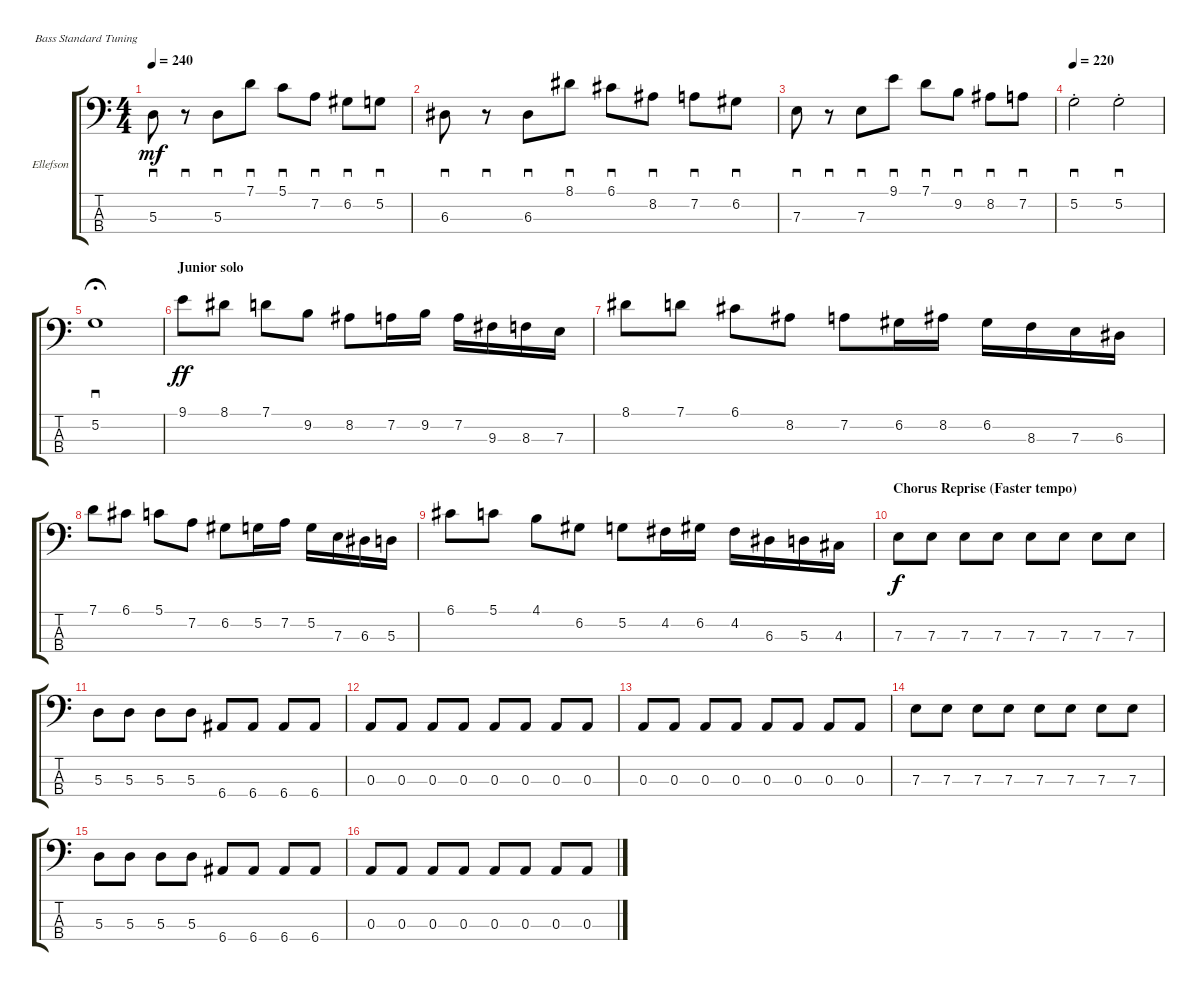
\bracketExtendMode groupsimilarinstruments
\firstSystemTrackNameOrientation horizontal
\otherSystemsTrackNameOrientation horizontal
\track ("David Ellefson" "Ellefson") {instrument electricbasspick}
\staff {score tabs}
\tuning (G2 D2 A1 E1)
\ts (4 4)
\tempo 240
\clef f4
\ks c
5.3.8{sd dy mf} r.8{sd} 5.3.8{sd} 7.1.8{sd} 5.1.8{sd} 7.2.8{sd} 6.2.8{sd} 5.2.8{sd} |
6.3.8{sd} r.8{sd} 6.3.8{sd} 8.1.8{sd} 6.1.8{sd} 8.2.8{sd} 7.2.8{sd} 6.2.8{sd} |
7.3.8{sd} r.8{sd} 7.3.8{sd} 9.1.8{sd} 7.1.8{sd} 9.2.8{sd} 8.2.8{sd} 7.2.8{sd} |
\tempo 220
5.2{st}.2{sd} 5.2{st}.2{sd} |
5.2.1{sd fermata (medium 0.8)} |
\section ("" "Junior solo")
9.1.8{dy ff} 8.1.8 7.1.8 9.2.8 8.2.8 7.2.16 9.2.16 7.2.16 9.3.16 8.3.16 7.3.16 |
8.1.8 7.1.8 6.1.8 8.2.8 7.2.8 6.2.16 8.2.16 6.2.16 8.3.16 7.3.16 6.3.16 |
7.1.8 6.1.8 5.1.8 7.2.8 6.2.8 5.2.16 7.2.16 5.2.16 7.3.16 6.3.16 5.3.16 |
6.1.8 5.1.8 4.1.8 6.2.8 5.2.8 4.2.16 6.2.16 4.2.16 6.3.16 5.3.16 4.3.16 |
\section ("" "Chorus Reprise (Faster tempo)")
7.3.8{dy f} 7.3.8 7.3.8 7.3.8 7.3.8 7.3.8 7.3.8 7.3.8 |
5.3.8 5.3.8 5.3.8 5.3.8 6.4.8 6.4.8 6.4.8 6.4.8 |
0.3.8 0.3.8 0.3.8 0.3.8 0.3.8 0.3.8 0.3.8 0.3.8 |
0.3.8 0.3.8 0.3.8 0.3.8 0.3.8 0.3.8 0.3.8 0.3.8 |
7.3.8 7.3.8 7.3.8 7.3.8 7.3.8 7.3.8 7.3.8 7.3.8 |
5.3.8 5.3.8 5.3.8 5.3.8 6.4.8 6.4.8 6.4.8 6.4.8 |
0.3.8 0.3.8 0.3.8 0.3.8 0.3.8 0.3.8 0.3.8 0.3.8
